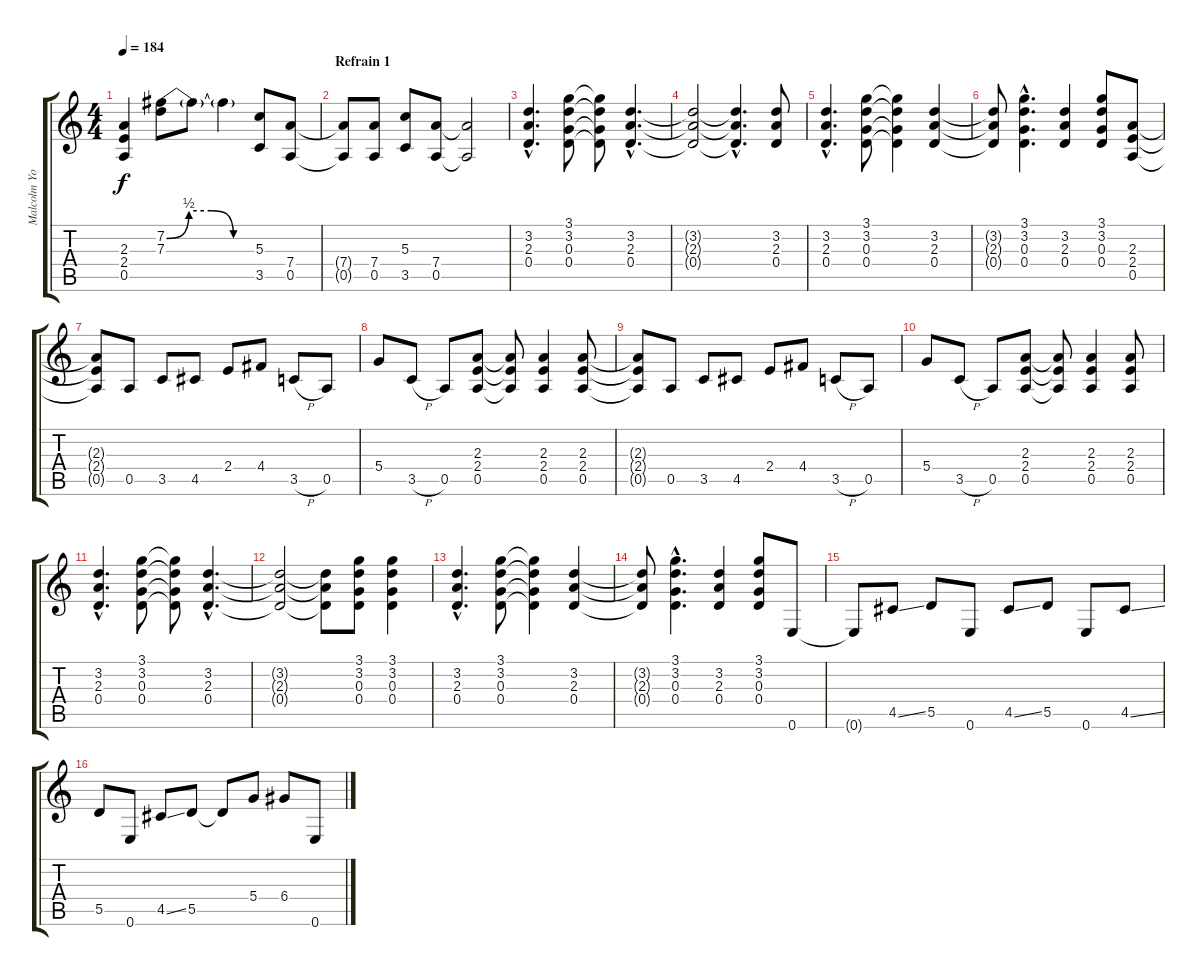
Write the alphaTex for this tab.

\track ("Malcolm Young" "Malcolm Yo") {instrument overdrivenguitar}
\staff {score tabs}
\tuning (E4 B3 G3 D3 A2 E2) {hide}
\ts (4 4)
\tempo 184
\clef g2
\ks c
(2.3 2.4 0.5).4{dy f} (7.2{be (custom 0 0 15 2 30 2 45 0 60 0)} 7.3).8 7.2{t}.8 7.2{t}.4 (5.3 3.5).8 (7.4 0.5).8 |
\section ("" "Refrain 1")
(7.4{t} 0.5{t}).8 (7.4 0.5).8 (5.3 3.5).8 (7.4 0.5).8 (7.4{t} 0.5{t}).2 |
(3.2{hac} 2.3{hac} 0.4{hac}).4{d} (3.1 3.2 0.3 0.4).8 (3.1{t} 3.2{t} 0.3{t} 0.4{t}).8 (3.2{hac} 2.3{hac} 0.4{hac}).4{d} |
(3.2{t} 2.3{t} 0.4{t}).2 (3.2{hac t} 2.3{hac t} 0.4{hac t}).4{d} (3.2 2.3 0.4).8 |
(3.2{hac} 2.3{hac} 0.4{hac}).4{d} (3.1 3.2 0.3 0.4).8 (3.1{t} 3.2{t} 0.3{t} 0.4{t}).4 (3.2 2.3 0.4).4 |
(3.2{t} 2.3{t} 0.4{t}).8 (3.1{hac} 3.2{hac} 0.3{hac} 0.4{hac}).4{d} (3.2 2.3 0.4).4 (3.1 3.2 0.3 0.4).8 (2.3 2.4 0.5).8 |
(2.3{t} 2.4{t} 0.5{t}).8 0.5.8 3.5.8 4.5.8 2.4.8 4.4.8 3.5{h}.8 0.5.8 |
5.4.8 3.5{h}.8 0.5.8 (2.3 2.4 0.5).8 (2.3{t} 2.4{t} 0.5{t}).8 (2.3 2.4 0.5).4 (2.3 2.4 0.5).8 |
(2.3{t} 2.4{t} 0.5{t}).8 0.5.8 3.5.8 4.5.8 2.4.8 4.4.8 3.5{h}.8 0.5.8 |
5.4.8 3.5{h}.8 0.5.8 (2.3 2.4 0.5).8 (2.3{t} 2.4{t} 0.5{t}).8 (2.3 2.4 0.5).4 (2.3 2.4 0.5).8 |
(3.2{hac} 2.3{hac} 0.4{hac}).4{d} (3.1 3.2 0.3 0.4).8 (3.1{t} 3.2{t} 0.3{t} 0.4{t}).8 (3.2{hac} 2.3{hac} 0.4{hac}).4{d} |
(3.2{t} 2.3{t} 0.4{t}).2 (3.2{t} 2.3{t} 0.4{t}).8 (3.1 3.2 0.3 0.4).8 (3.1 3.2 0.3 0.4).4 |
(3.2{hac} 2.3{hac} 0.4{hac}).4{d} (3.1 3.2 0.3 0.4).8 (3.1{t} 3.2{t} 0.3{t} 0.4{t}).4 (3.2 2.3 0.4).4 |
(3.2{t} 2.3{t} 0.4{t}).8 (3.1{hac} 3.2{hac} 0.3{hac} 0.4{hac}).4{d} (3.2 2.3 0.4).4 (3.1 3.2 0.3 0.4).8 0.6.8 |
0.6{t}.8 4.5{ss}.8 5.5.8 0.6.8 4.5{ss}.8 5.5.8 0.6.8 4.5{ss}.8 |
5.5.8 0.6.8 4.5{ss}.8 5.5.8 5.5{t}.8 5.4.8 6.4.8 0.6.8
